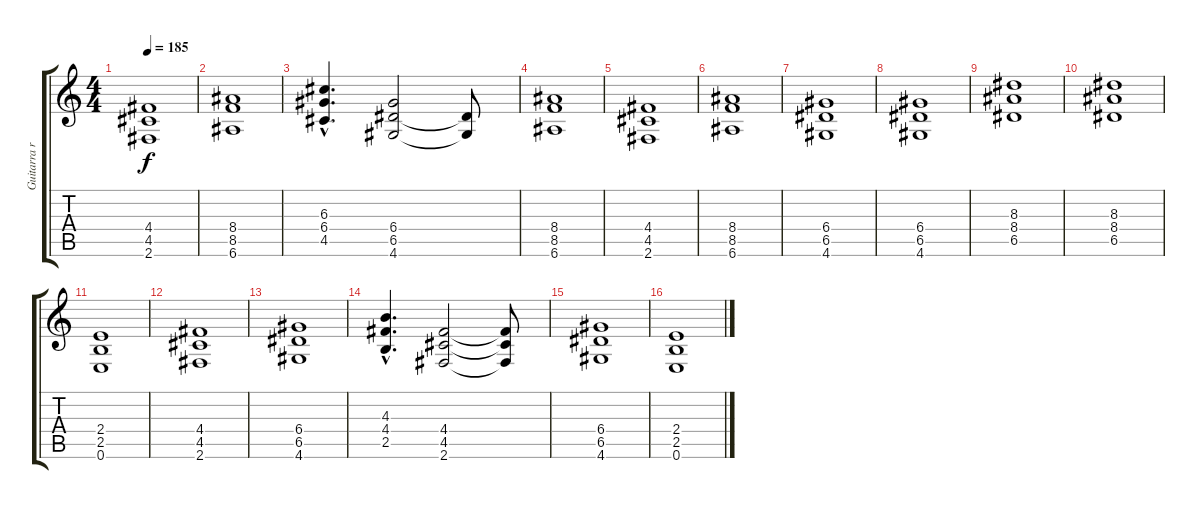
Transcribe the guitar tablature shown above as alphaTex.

\track ("Guitarra ritmica" "Guitarra r") {instrument distortionguitar}
\staff {score tabs}
\tuning (E4 B3 G3 D3 A2 E2) {hide}
\ts (4 4)
\tempo 185
\clef g2
\ks c
(4.4 4.5 2.6).1{dy f} |
(8.4 8.5 6.6).1 |
(6.3{hac} 6.4{hac} 4.5{hac}).4{d} (6.4 6.5 4.6).2 (6.5{t} 4.6{t}).8 |
(8.4 8.5 6.6).1 |
(4.4 4.5 2.6).1 |
(8.4 8.5 6.6).1 |
(6.4 6.5 4.6).1 |
(6.4 6.5 4.6).1 |
(8.3 8.4 6.5).1 |
(8.3 8.4 6.5).1 |
(2.4 2.5 0.6).1 |
(4.4 4.5 2.6).1 |
(6.4 6.5 4.6).1 |
(4.3{hac} 4.4{hac} 2.5{hac}).4{d} (4.4 4.5 2.6).2 (4.4{t} 4.5{t} 2.6{t}).8 |
(6.4 6.5 4.6).1 |
(2.4 2.5 0.6).1
